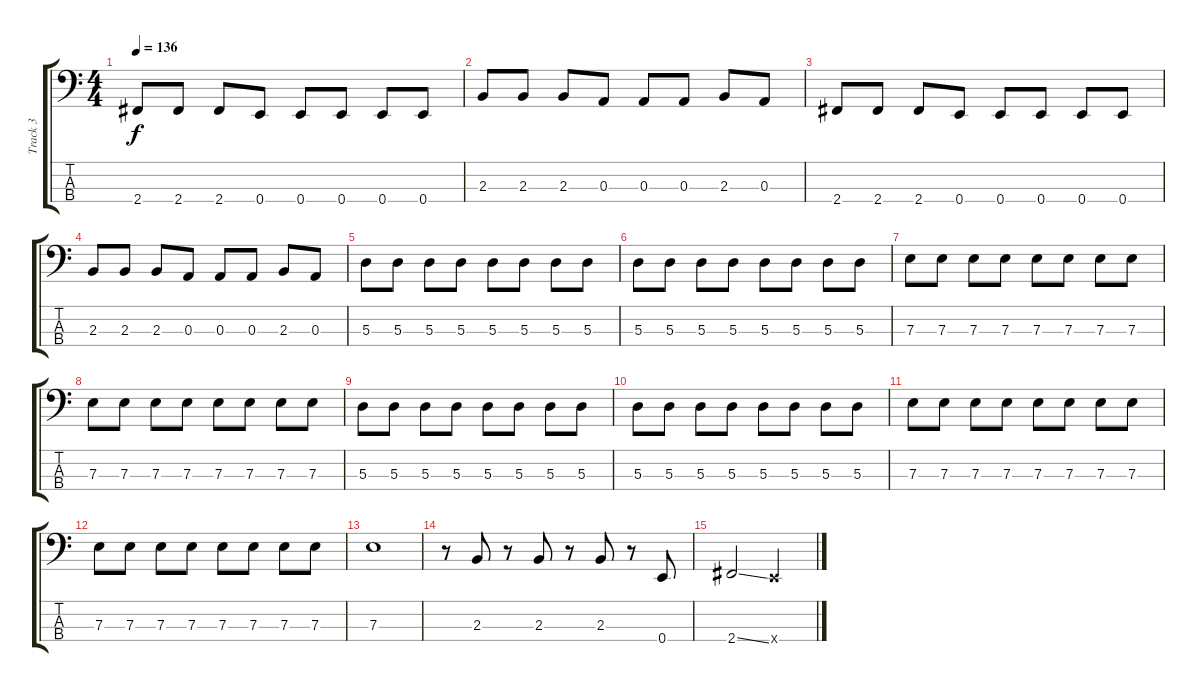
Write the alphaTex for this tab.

\track ("Track 3" "Track 3") {instrument electricbasspick}
\staff {score tabs}
\tuning (G2 D2 A1 E1) {hide}
\ts (4 4)
\tempo 136
\clef f4
\ks c
2.4.8{dy f} 2.4.8 2.4.8 0.4.8 0.4.8 0.4.8 0.4.8 0.4.8 |
2.3.8 2.3.8 2.3.8 0.3.8 0.3.8 0.3.8 2.3.8 0.3.8 |
2.4.8 2.4.8 2.4.8 0.4.8 0.4.8 0.4.8 0.4.8 0.4.8 |
2.3.8 2.3.8 2.3.8 0.3.8 0.3.8 0.3.8 2.3.8 0.3.8 |
5.3.8 5.3.8 5.3.8 5.3.8 5.3.8 5.3.8 5.3.8 5.3.8 |
5.3.8 5.3.8 5.3.8 5.3.8 5.3.8 5.3.8 5.3.8 5.3.8 |
7.3.8 7.3.8 7.3.8 7.3.8 7.3.8 7.3.8 7.3.8 7.3.8 |
7.3.8 7.3.8 7.3.8 7.3.8 7.3.8 7.3.8 7.3.8 7.3.8 |
5.3.8 5.3.8 5.3.8 5.3.8 5.3.8 5.3.8 5.3.8 5.3.8 |
5.3.8 5.3.8 5.3.8 5.3.8 5.3.8 5.3.8 5.3.8 5.3.8 |
7.3.8 7.3.8 7.3.8 7.3.8 7.3.8 7.3.8 7.3.8 7.3.8 |
7.3.8 7.3.8 7.3.8 7.3.8 7.3.8 7.3.8 7.3.8 7.3.8 |
7.3.1 |
r.8 2.3.8 r.8 2.3.8 r.8 2.3.8 r.8 0.4.8 |
2.4{ss}.2 0.4{x}.2
